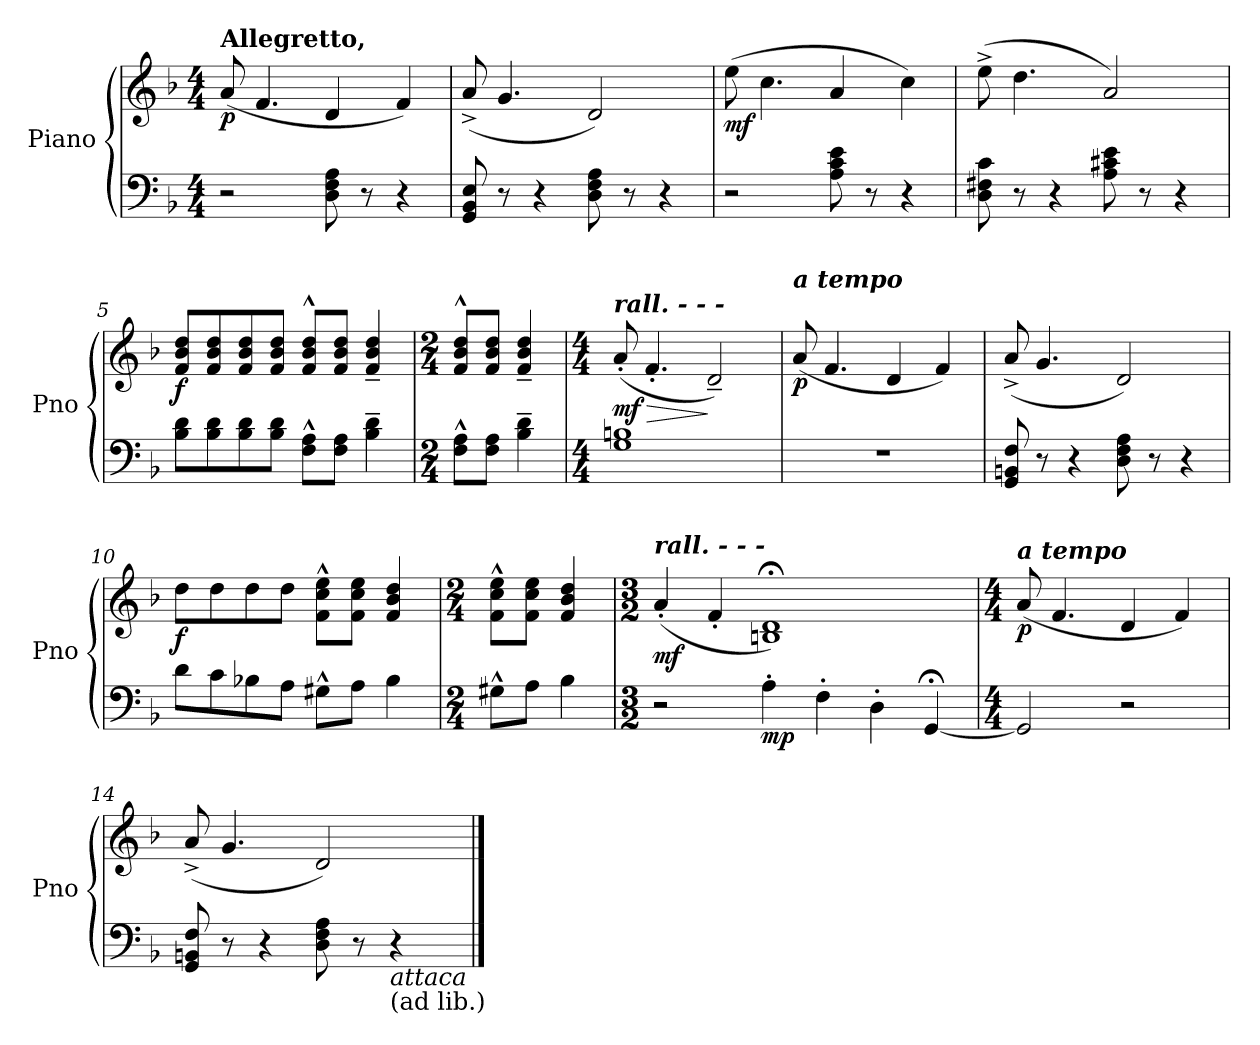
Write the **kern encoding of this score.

**kern	**kern	**dynam
*part1	*part1	*part1
*staff2	*staff1	*staff1/2
*I"Piano	*	*
*I'Pno	*	*
*clefF4	*clefG2	*
*k[b-]	*k[b-]	*
*M4/4	*M4/4	*
*MM120	*MM120	*
=1	=1	=1
!	!LO:TX:a:B:t=Allegretto,	!
!	!	!LO:DY:b
2r	(<8a/	p
.	4.f/	.
8D\ 8F\ 8A\	4d/	.
8r	.	.
4r	4f/)	.
=2	=2	=2
8GG/ 8BB-/ 8E/	(<8a^/	.
8r	4.g/	.
4r	.	.
8D\ 8F\ 8A\	2d/)	.
8r	.	.
4r	.	.
=3	=3	=3
!	!	!LO:DY:b
2r	(>8ee\	mf
.	4.cc\	.
8A\ 8c\ 8e\	4a/	.
8r	.	.
4r	4cc\)	.
=4	=4	=4
8D\ 8F#X\ 8c\	(>8ee^\	.
8r	4.dd\	.
4r	.	.
8A\ 8c#X\ 8e\	2a/)	.
8r	.	.
4r	.	.
!!LO:LB:g=z
=5	=5	=5
!	!	!LO:DY:b
8B-\ 8d\L	8f/ 8b-/ 8dd/L	f
8B-\ 8d\	8f/ 8b-/ 8dd/	.
8B-\ 8d\	8f/ 8b-/ 8dd/	.
8B-\ 8d\J	8f/ 8b-/ 8dd/J	.
8F\^^ 8A\^^L	8f/^^ 8b-/^^ 8dd/^^L	.
8F\ 8A\J	8f/ 8b-/ 8dd/J	.
4B-\~ 4d\~	4f/~ 4b-/~ 4dd/~	.
=6	=6	=6
*M2/4	*M2/4	*
8F\^^ 8A\^^L	8f/^^ 8b-/^^ 8dd/^^L	.
8F\ 8A\J	8f/ 8b-/ 8dd/J	.
4B-\~ 4d\~	4f/~ 4b-/~ 4dd/~	.
=7	=7	=7
*M4/4	*M4/4	*
!	!LO:TX:a:Bi:t=rall.         -          -            -	!
!	!	!LO:HP:b
!	!	!LO:DY:n=1:b
1G 1Bn	(<8a'/	> mf
.	4.f'/	.
.	2d~/)	]
=8	=8	=8
!	!LO:TX:a:Bi:t=a tempo	!
!	!	!LO:DY:b
1r	(<8a/	p
.	4.f/	.
.	4d/	.
.	4f/)	.
=9	=9	=9
8GG/ 8BBn/ 8F/	(<8a^/	.
8r	4.g/	.
4r	.	.
8D\ 8F\ 8A\	2d/)	.
8r	.	.
4r	.	.
!!LO:LB:g=z
=10	=10	=10
!	!	!LO:DY:b
8d\L	8dd\L	f
8c\	8dd\	.
8B-X\	8dd\	.
8A\J	8dd\J	.
8G#X^^\L	8f\^^ 8cc\^^ 8ee\^^L	.
8A\J	8f\ 8cc\ 8ee\J	.
4B-\	4f/ 4b-/ 4dd/	.
=11	=11	=11
*M2/4	*M2/4	*
8G#X^^\L	8f\^^ 8cc\^^ 8ee\^^L	.
8A\J	8f\ 8cc\ 8ee\J	.
4B-\	4f/ 4b-/ 4dd/	.
=12	=12	=12
*M3/2	*M3/2	*
!	!LO:TX:a:Bi:t=rall.         -          -            -	!
!	!	!LO:DY:b
2r	(<4a'/	mf
.	4f'/	.
!	!	!LO:DY:b=2
4A'\	1Bn;< 1d;<)	mp
4F'\	.	.
4D'\	.	.
[4GG;</	.	.
=13	=13	=13
*M4/4	*M4/4	*
!	!LO:TX:a:Bi:t=a tempo	!
!	!	!LO:DY:b
2GG/]	(<8a/	p
.	4.f/	.
2r	4d/	.
.	4f/)	.
=14	=14	=14
8GG/ 8BBn/ 8F/	(<8a^/	.
8r	4.g/	.
4r	.	.
8D\ 8F\ 8A\	2d/)	.
8r	.	.
!LO:TX:b:i:t=attaca	!	!
!LO:TX:b:t=(ad lib.)	!	!
4r	.	.
==	==	==
*-	*-	*-
